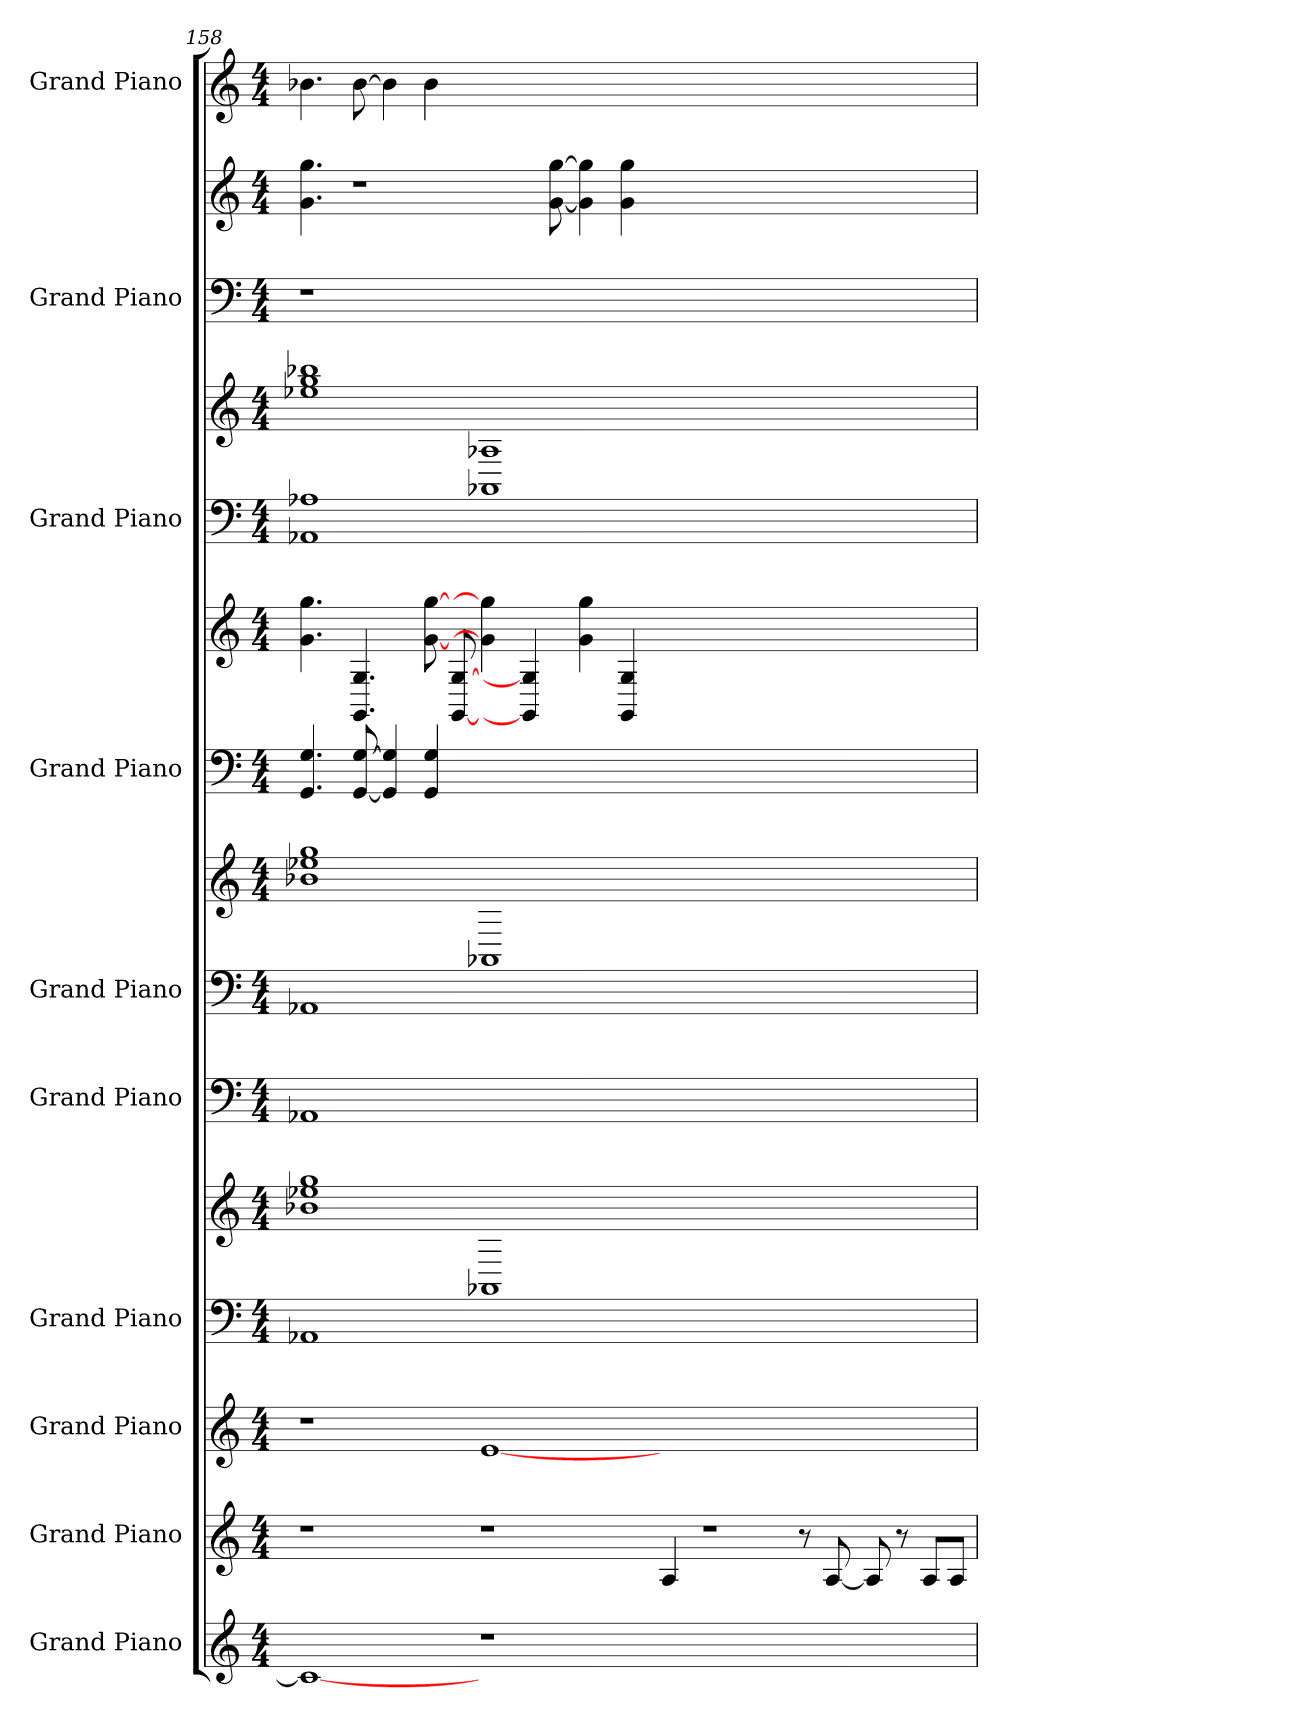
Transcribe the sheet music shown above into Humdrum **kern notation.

**kern	**kern	**kern	**kern	**kern	**kern	**kern	**kern	**kern	**kern	**kern	**kern	**kern	**kern	**kern
*part10	*part9	*part8	*part7	*part7	*part6	*part5	*part5	*part4	*part4	*part3	*part3	*part2	*part2	*part1
*staff15	*staff14	*staff13	*staff12	*staff11	*staff10	*staff9	*staff8	*staff7	*staff6	*staff5	*staff4	*staff3	*staff2	*staff1
*I"Grand Piano	*I"Grand Piano	*I"Grand Piano	*I"Grand Piano	*	*I"Grand Piano	*I"Grand Piano	*	*I"Grand Piano	*	*I"Grand Piano	*	*I"Grand Piano	*	*I"Grand Piano
*clefG2	*clefG2	*clefG2	*clefF4	*clefG2	*clefF4	*clefF4	*clefG2	*clefF4	*clefG2	*clefF4	*clefG2	*clefF4	*clefG2	*clefG2
*k[]	*k[]	*k[]	*k[]	*k[]	*k[]	*k[]	*k[]	*k[]	*k[]	*k[]	*k[]	*k[]	*k[]	*k[]
*C:	*C:	*C:	*C:	*C:	*C:	*C:	*C:	*C:	*C:	*C:	*C:	*C:	*C:	*C:
*M4/4	*M4/4	*M4/4	*M4/4	*M4/4	*M4/4	*M4/4	*M4/4	*M4/4	*M4/4	*M4/4	*M4/4	*M4/4	*M4/4	*M4/4
=158	=158	=158	=158	=158	=158	=158	=158	=158	=158	=158	=158	=158	=158	=158
1c_	1r	1r	1AA-X	1b-X 1ee-X 1gg	1AA-X	1AA-X	1b-X 1ee-X 1gg	4.GG 4.G	4.g 4.gg	1AA-X 1A-X	1ee-X 1gg 1bb-X	1r	4.g 4.gg	4.b-X
.	.	.	.	.	.	.	.	[8GG [8G	4.GG 4.G	.	.	.	1r	[8b-
.	.	.	.	.	.	.	.	4GG] 4G]	.	.	.	.	.	4b-]
.	.	.	.	.	.	.	.	4GG 4G	[8g [8gg	.	.	.	.	4b-
.	.	.	.	.	.	.	.	.	[8GG [8G	.	.	.	.	.
1r	1r	[1e	0.ryy	1AA-X	0.ryy	0.ryy	1AA-X	0.ryy	4g] 4gg]	0.ryy	1AA-X 1A-X	0.ryy	.	0.ryy
.	.	.	.	.	.	.	.	.	4GG] 4G]	.	.	.	.	.
.	.	.	.	.	.	.	.	.	.	.	.	.	[8g [8gg	.
.	.	.	.	.	.	.	.	.	4g 4gg	.	.	.	4g] 4gg]	.
.	.	.	.	.	.	.	.	.	4GG 4G	.	.	.	4g 4gg	.
0ryy	4A	0ryy	.	0ryy	.	.	0ryy	.	0ryy	.	0ryy	.	0ryy	.
.	1r	.	.	.	.	.	.	.	.	.	.	.	.	.
.	8r	.	.	.	.	.	.	.	.	.	.	.	.	.
.	[8A	.	.	.	.	.	.	.	.	.	.	.	.	.
.	8A]	.	.	.	.	.	.	.	.	.	.	.	.	.
.	8r	.	.	.	.	.	.	.	.	.	.	.	.	.
.	8AL	.	.	.	.	.	.	.	.	.	.	.	.	.
.	8AJ	.	.	.	.	.	.	.	.	.	.	.	.	.
=	=	=	=	=	=	=	=	=	=	=	=	=	=	=
*-	*-	*-	*-	*-	*-	*-	*-	*-	*-	*-	*-	*-	*-	*-
